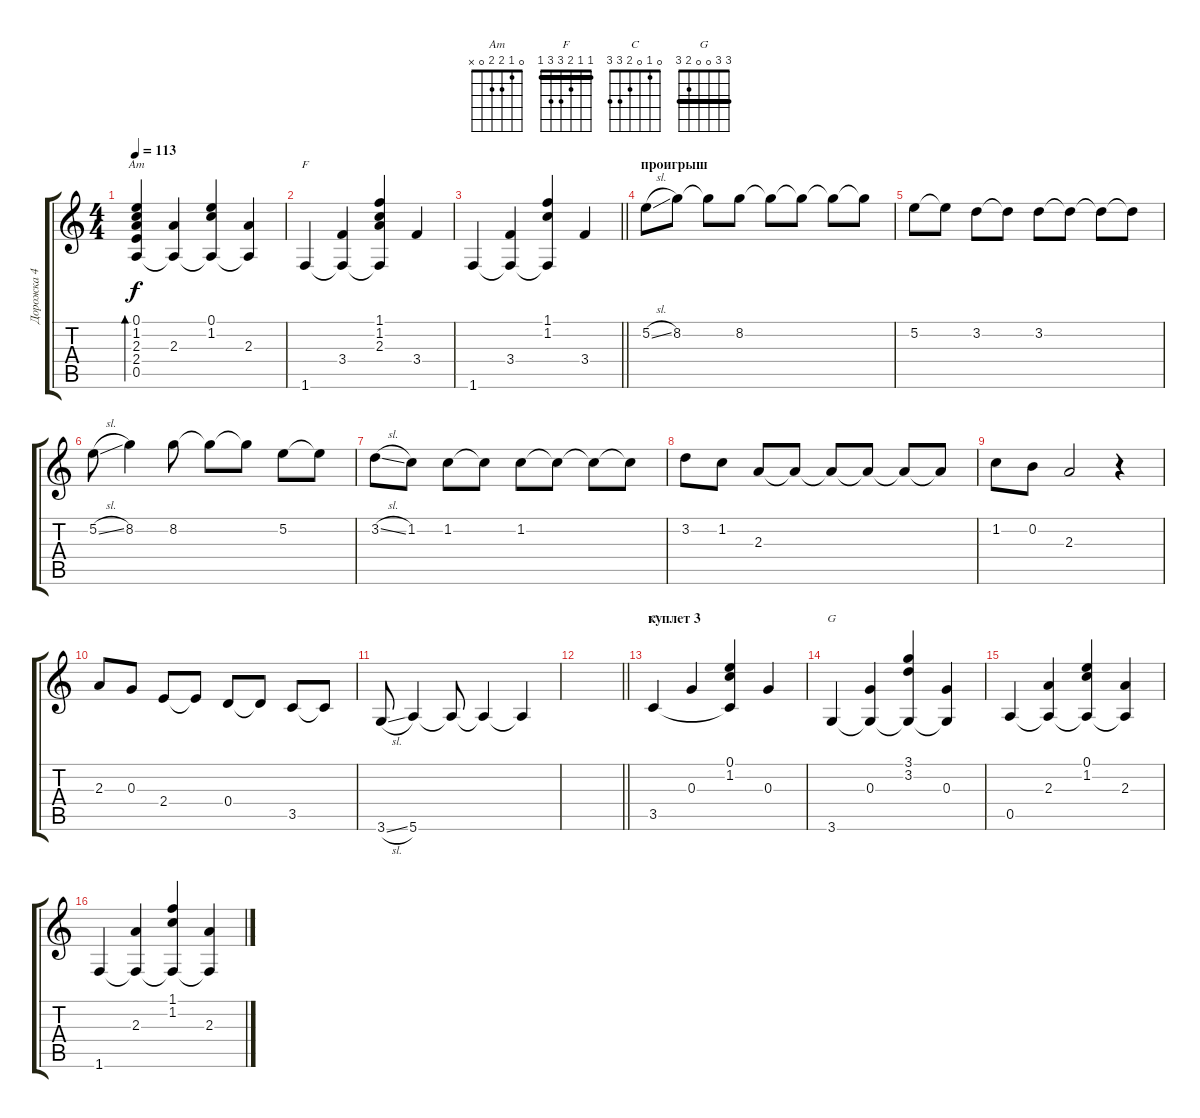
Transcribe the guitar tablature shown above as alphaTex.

\track ("Дорожка 4" "Дорожка 4") {instrument acousticguitarsteel}
\staff {score tabs}
\tuning (E4 B3 G3 D3 A2 E2) {hide}
\chord ("Am" 0 1 2 2 0 x)
\chord ("F" 1 1 2 3 3 1) {barre 1}
\chord ("C" 0 1 0 2 3 3)
\chord ("G" 3 3 0 0 2 3) {barre 3}
\ts (4 4)
\tempo 113
\clef g2
\ks c
(0.1 1.2 2.3 2.4 0.5).4{bd 30 ch "Am" dy f} (2.3 0.5{t}).4 (0.1 1.2 0.5{t}).4 (2.3 0.5{t}).4 |
1.6.4{ch "F"} (3.4 1.6{t}).4 (1.1 1.2 2.3 1.6{t}).4 3.4.4 |
\barLineRight lightlight
1.6.4 (3.4 1.6{t}).4 (1.1 1.2 1.6{t}).4 3.4.4 |
\section ("" "проигрыш")
5.2{sl}.8 8.2.8 8.2{t}.8 8.2.8 8.2{t}.8 8.2{t}.8 8.2{t}.8 8.2{t}.8 |
5.2.8 5.2{t}.8 3.2.8 3.2{t}.8 3.2.8 3.2{t}.8 3.2{t}.8 3.2{t}.8 |
5.2{sl}.8 8.2.4 8.2.8 8.2{t}.8 8.2{t}.8 5.2.8 5.2{t}.8 |
3.2{sl}.8 1.2.8 1.2.8 1.2{t}.8 1.2.8 1.2{t}.8 1.2{t}.8 1.2{t}.8 |
3.2.8 1.2.8 2.3.8 2.3{t}.8 2.3{t}.8 2.3{t}.8 2.3{t}.8 2.3{t}.8 |
1.2.8 0.2.8 2.3.2 r.4 |
2.3.8 0.3.8 2.4.8 2.4{t}.8 0.4.8 0.4{t}.8 3.5.8 3.5{t}.8 |
3.6{sl}.8 5.6.4 5.6{t}.8 5.6{t}.4 5.6{t}.4 |
\barLineRight lightlight
|
\section ("" "куплет 3")
3.5.4{ch "C"} 0.3.4 (0.1 1.2 3.5{t}).4 0.3.4 |
3.6.4{ch "G"} (0.3 3.6{t}).4 (3.1 3.2 3.6{t}).4 (0.3 3.6{t}).4 |
0.5.4 (2.3 0.5{t}).4 (0.1 1.2 0.5{t}).4 (2.3 0.5{t}).4 |
1.6.4 (2.3 1.6{t}).4 (1.1 1.2 1.6{t}).4 (2.3 1.6{t}).4
